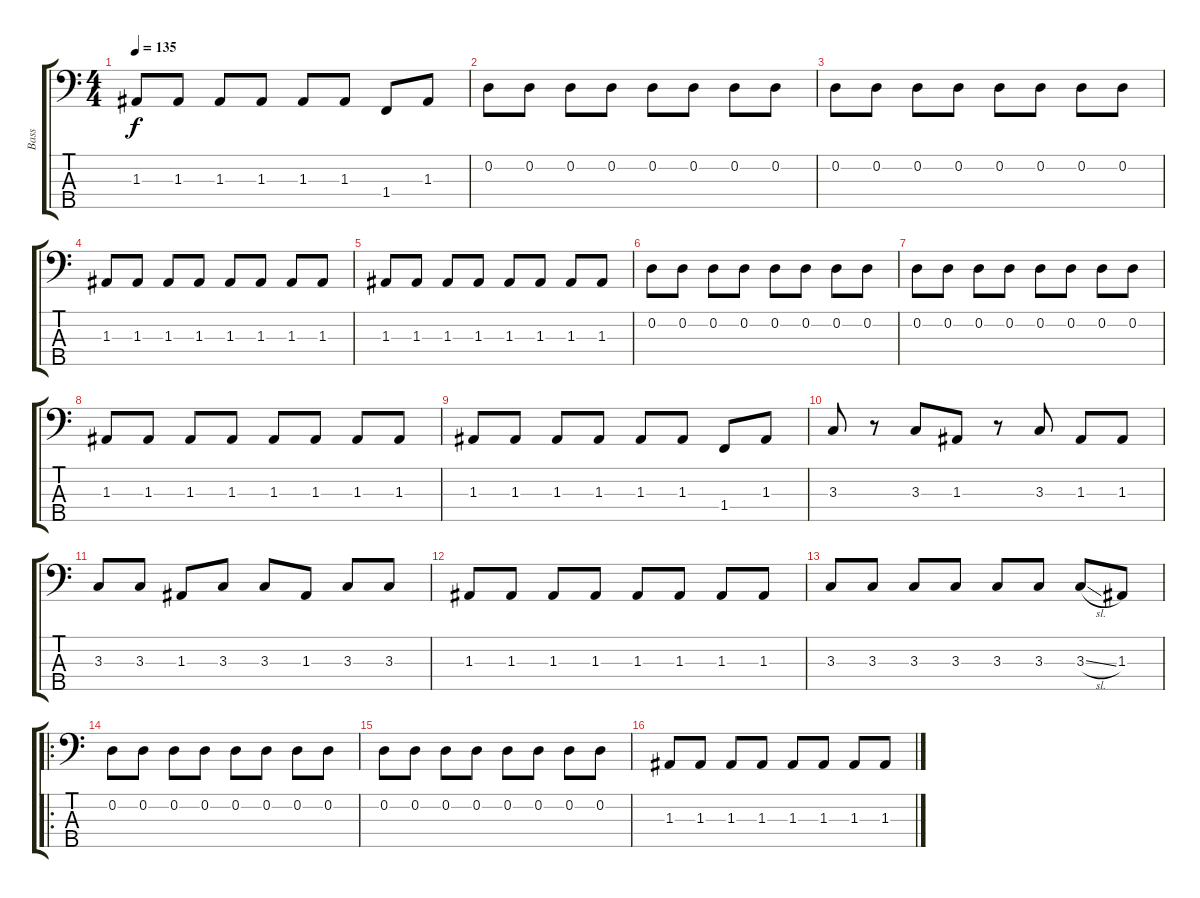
\track ("Bass" "Bass") {instrument electricbassfinger}
\staff {score tabs}
\tuning (G2 D2 A1 E1 B0) {hide}
\ts (4 4)
\tempo 135
\clef f4
\ks c
1.3.8{dy f} 1.3.8 1.3.8 1.3.8 1.3.8 1.3.8 1.4.8 1.3.8 |
0.2.8 0.2.8 0.2.8 0.2.8 0.2.8 0.2.8 0.2.8 0.2.8 |
0.2.8 0.2.8 0.2.8 0.2.8 0.2.8 0.2.8 0.2.8 0.2.8 |
1.3.8 1.3.8 1.3.8 1.3.8 1.3.8 1.3.8 1.3.8 1.3.8 |
1.3.8 1.3.8 1.3.8 1.3.8 1.3.8 1.3.8 1.3.8 1.3.8 |
0.2.8 0.2.8 0.2.8 0.2.8 0.2.8 0.2.8 0.2.8 0.2.8 |
0.2.8 0.2.8 0.2.8 0.2.8 0.2.8 0.2.8 0.2.8 0.2.8 |
1.3.8 1.3.8 1.3.8 1.3.8 1.3.8 1.3.8 1.3.8 1.3.8 |
1.3.8 1.3.8 1.3.8 1.3.8 1.3.8 1.3.8 1.4.8 1.3.8 |
3.3.8 r.8 3.3.8 1.3.8 r.8 3.3.8 1.3.8 1.3.8 |
3.3.8 3.3.8 1.3.8 3.3.8 3.3.8 1.3.8 3.3.8 3.3.8 |
1.3.8 1.3.8 1.3.8 1.3.8 1.3.8 1.3.8 1.3.8 1.3.8 |
3.3.8 3.3.8 3.3.8 3.3.8 3.3.8 3.3.8 3.3{sl}.8 1.3.8 |
\ro
0.2.8 0.2.8 0.2.8 0.2.8 0.2.8 0.2.8 0.2.8 0.2.8 |
0.2.8 0.2.8 0.2.8 0.2.8 0.2.8 0.2.8 0.2.8 0.2.8 |
1.3.8 1.3.8 1.3.8 1.3.8 1.3.8 1.3.8 1.3.8 1.3.8
